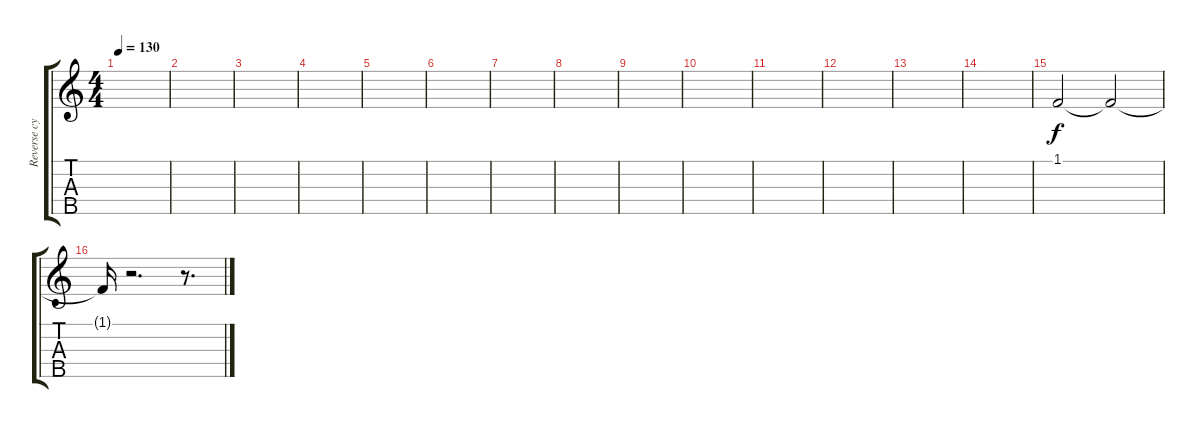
\track ("Reverse cymbal" "Reverse cy") {instrument reversecymbal}
\staff {score tabs}
\tuning (E4 B3 G3 D3 A2) {hide}
\ts (4 4)
\tempo 130
\clef g2
\ks c
|
|
|
|
|
|
|
|
|
|
|
|
|
|
1.1.2 1.1{t}.2 |
1.1{t}.16 r.2{d} r.8{d}
